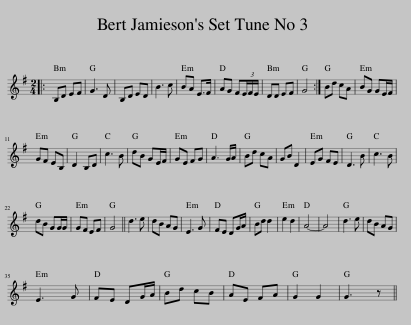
X:1
L:1/8
M:2/4
I:linebreak $
K:G
V:1 treble
V:1
|: B,D EF | G3 D | B,D ED | B3 c | BA E>F | %5
 AG F(3E/F/E/ | DD EF | G4 :| Bd cA | BG GE/F/ |$ %10
 GF EB, | D2 B,D | c3 B | dB GE/F/ | GE FG | %15
 A3 G/A/ | Bd cA | GB D2 | EG FE | D3 B | %20
 c3 B |$ dB GG/G/ | GF EF | G4 || d3 e | %25
 dB AG | E3 G | FE DG/A/ | Bd d2 | e2 d2 | %30
 A4- | A4 | d3 e | dB AG |$ E3 G | %35
 FE DG/A/ | Bd cB | AE FA | G2 G2 | G3 z || %40
